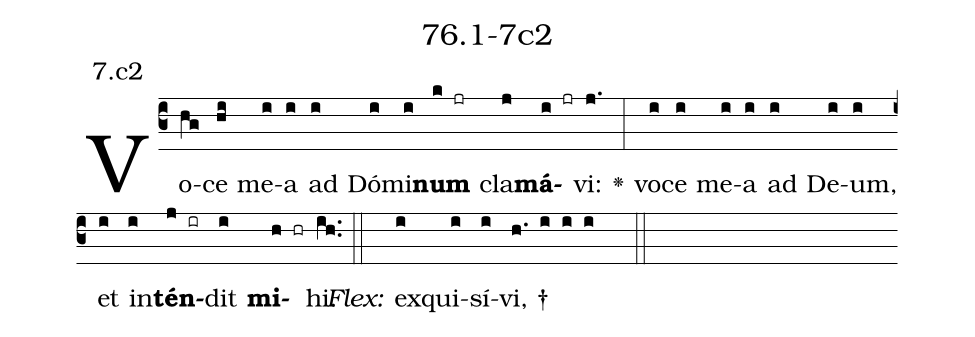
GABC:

name: 76.1-7c2;
annotation: 7.c2;
%%
(c3)Vo(hg)ce(hi) me(i)a(i) ad(i) Dó(i)mi(i)<b>num</b>(k jr) cla(j)<b>má</b>(i jr)vi:(j.) <v>\greheightstar</v>(:) vo(i)ce(i) me(i)a(i) ad(i) De(i)um,(i) et(i) in(i)<b>tén</b>(j ir)dit(i) <b>mi</b>(h hr)hi.(ih..) (::)
<i>Flex:</i>()  ex(i)qui(i)sí(i)vi, †(h. i i i  ::)

%E(i) u(i) o(j) u(i) a(h) e.(ih..) (::)
